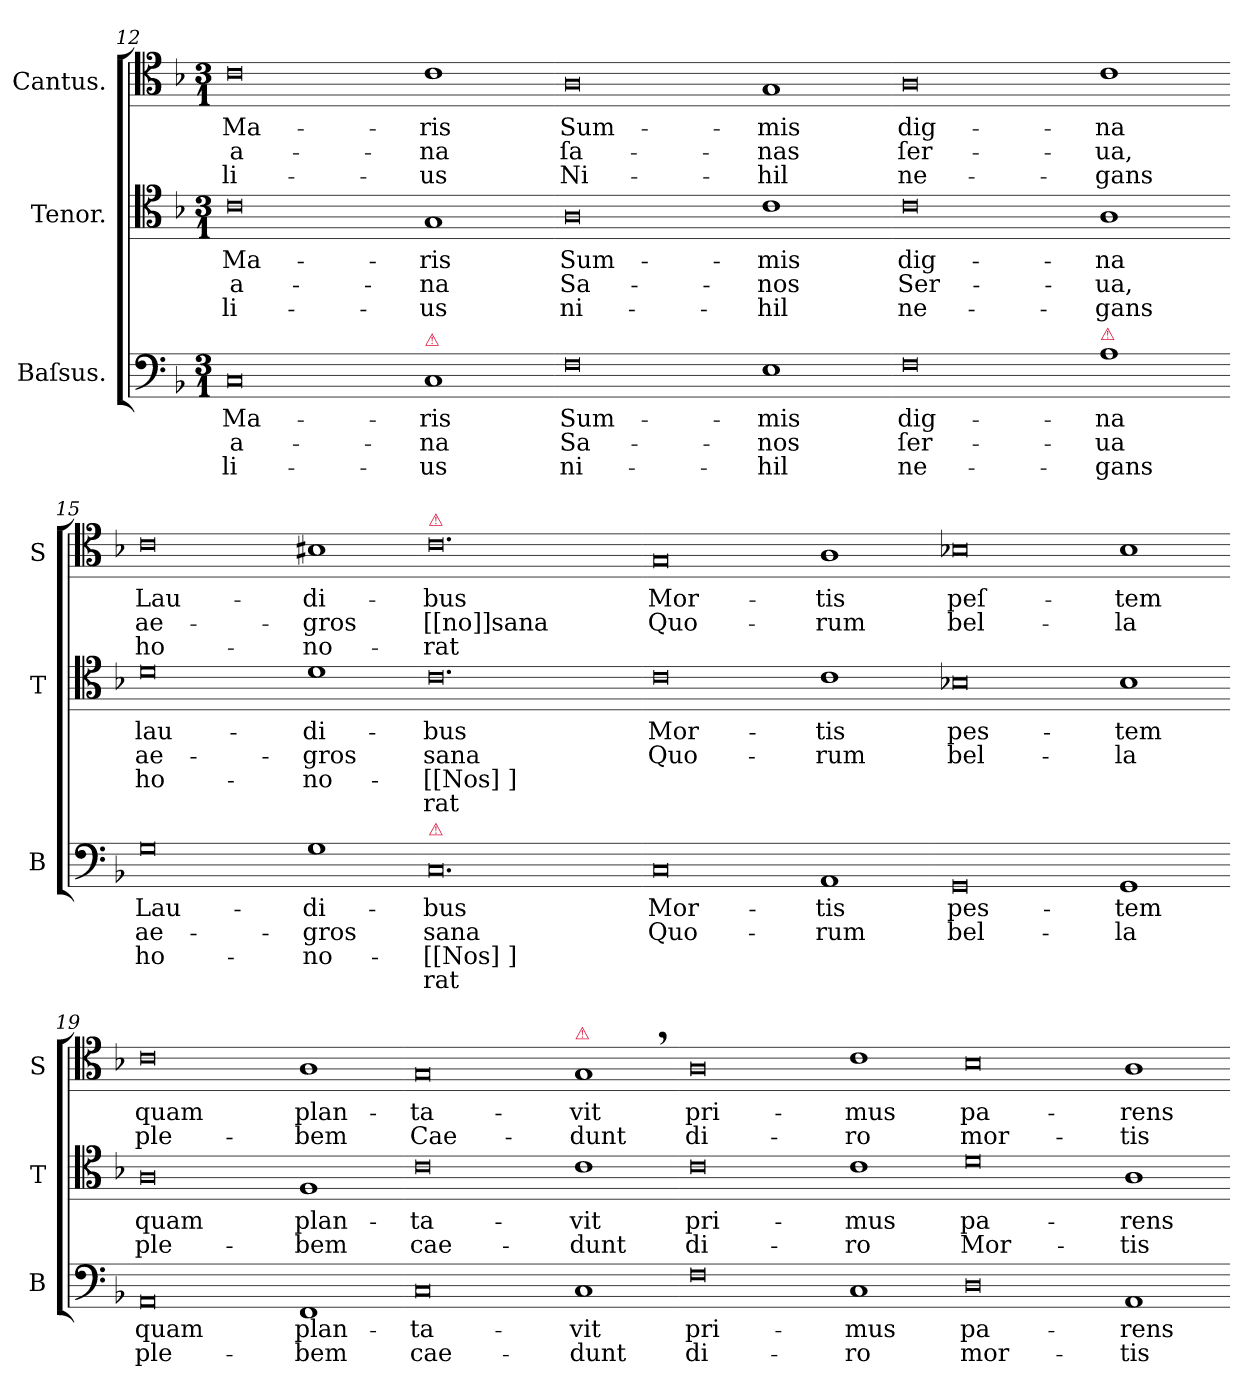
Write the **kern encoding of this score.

**kern	**text	**text	**text	**text	**kern	**text	**text	**text	**text	**kern	**text	**text	**text
*part3	*part3	*part3	*part3	*part3	*part2	*part2	*part2	*part2	*part2	*part1	*part1	*part1	*part1
*staff3	*staff3	*staff3	*staff3	*staff3	*staff2	*staff2	*staff2	*staff2	*staff2	*staff1	*staff1	*staff1	*staff1
*I"Baſsus.	*	*	*	*	*I"Tenor.	*	*	*	*	*I"Cantus.	*	*	*
*I'B	*	*	*	*	*I'T	*	*	*	*	*I'S	*	*	*
*clefF4	*	*	*	*	*clefC4	*	*	*	*	*clefC4	*	*	*
*k[b-]	*	*	*	*	*k[b-]	*	*	*	*	*k[b-]	*	*	*
*M3/1	*	*	*	*	*M3/1	*	*	*	*	*M3/1	*	*	*
=12	=12	=12	=12	=12	=12	=12	=12	=12	=12	=12	=12	=12	=12
0C	Ma-	-a-	-li-	.	0c	Ma-	-a-	-li-	.	0c	Ma-	-a-	-li-
!LO:TX:a:color=crimson:t=⚠	!	!	!	!	!	!	!	!	!	!	!	!	!
1C	-ris	-na	-us	.	1G	-ris	-na	-us	.	1c	-ris	-na	-us
=13-	=13-	=13-	=13-	=13-	=13-	=13-	=13-	=13-	=13-	=13-	=13-	=13-	=13-
0F	Sum-	Sa-	ni-	.	0A	Sum-	Sa-	ni-	.	0A	Sum-	ſa-	Ni-
1E	-mis	-nos	-hil	.	1c	-mis	-nos	-hil	.	1G	-mis	-nas	-hil
=14-	=14-	=14-	=14-	=14-	=14-	=14-	=14-	=14-	=14-	=14-	=14-	=14-	=14-
0F	dig-	ſer-	ne-	.	0c	dig-	Ser-	ne-	.	0A	dig-	ſer-	ne-
!LO:TX:a:color=crimson:t=⚠	!	!	!	!	!	!	!	!	!	!	!	!	!
1A	-na	-ua	-gans	.	1A	-na	-ua,	-gans	.	1c	-na	-ua,	-gans
=15-	=15-	=15-	=15-	=15-	=15-	=15-	=15-	=15-	=15-	=15-	=15-	=15-	=15-
0G	Lau-	ae-	ho-	.	0d	lau-	ae-	ho-	.	0c	Lau-	ae-	ho-
1G	-di-	-gros	-no-	.	1d	-di-	-gros	-no-	.	1B#X	-di-	-gros	-no-
=16-	=16-	=16-	=16-	=16-	=16-	=16-	=16-	=16-	=16-	=16-	=16-	=16-	=16-
!	!	!	!	!	!	!	!	!	!	!LO:TX:a:color=crimson:t=⚠	!	!	!
!LO:TX:a:color=crimson:t=⚠	!	!	!	!	!	!	!	!	!	!	!	!	!
0.C	-bus	-sana	[[Nos]]	-rat	0.c	-bus	-sana	[[Nos]]	-rat	0.c	-bus	[[no]]sana	-rat
=17-	=17-	=17-	=17-	=17-	=17-	=17-	=17-	=17-	=17-	=17-	=17-	=17-	=17-
0C	Mor-	Quo-	.	.	0c	Mor-	Quo-	.	.	0G	Mor-	Quo-	.
1AA	-tis	-rum	.	.	1c	-tis	-rum	.	.	1A	-tis	-rum	.
=18-	=18-	=18-	=18-	=18-	=18-	=18-	=18-	=18-	=18-	=18-	=18-	=18-	=18-
0GG	pes-	bel-	.	.	0B-X	pes-	bel-	.	.	0B-X	peſ-	bel-	.
1GG	-tem	-la	.	.	1B-	-tem	-la	.	.	1B-	-tem	-la	.
=19-	=19-	=19-	=19-	=19-	=19-	=19-	=19-	=19-	=19-	=19-	=19-	=19-	=19-
0AA	quam	ple-	.	.	0A	quam	ple-	.	.	0c	quam	ple-	.
1FF	plan-	-bem	.	.	1F	plan-	-bem	.	.	1A	plan-	-bem	.
=20-	=20-	=20-	=20-	=20-	=20-	=20-	=20-	=20-	=20-	=20-	=20-	=20-	=20-
0C	-ta-	cae-	.	.	0c	-ta-	cae-	.	.	0G	-ta-	Cae-	.
!	!	!	!	!	!	!	!	!	!	!LO:TX:a:color=crimson:t=⚠	!	!	!
1C	-vit	-dunt	.	.	1c	-vit	-dunt	.	.	1G,<	-vit	-dunt	.
=21-	=21-	=21-	=21-	=21-	=21-	=21-	=21-	=21-	=21-	=21-	=21-	=21-	=21-
0F	pri-	di-	.	.	0c	pri-	di-	.	.	0A	pri-	di-	.
1C	-mus	-ro	.	.	1c	-mus	-ro	.	.	1c	-mus	-ro	.
=22-	=22-	=22-	=22-	=22-	=22-	=22-	=22-	=22-	=22-	=22-	=22-	=22-	=22-
0D	pa-	mor-	.	.	0d	pa-	Mor-	.	.	0B-	pa-	mor-	.
1AA	-rens	-tis	.	.	1A	-rens	-tis	.	.	1A	-rens	-tis	.
=-	=-	=-	=-	=-	=-	=-	=-	=-	=-	=-	=-	=-	=-
*-	*-	*-	*-	*-	*-	*-	*-	*-	*-	*-	*-	*-	*-
